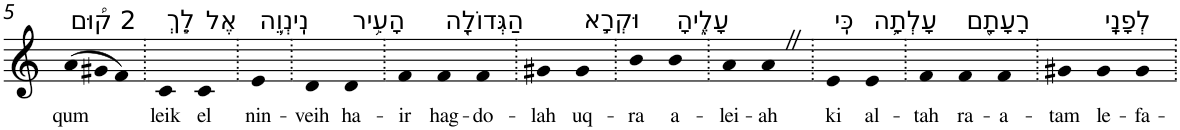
**kern	**text
*part1	*part1
*staff1	*staff1
*I"Piano	*
*I'Pno	*
!!LO:PB:g=z
*clefG2	*
*k[]	*
=5	=5
!LO:TX:a:t=2 ק֠וּם	!
!	!LO:LY:b
(>12a	qum
12g#X	.
12f)	.
=6.	=6.
!LO:TX:a:t=לֵ֧ךְ	!
!	!LO:LY:b
4c	leik
!LO:TX:a:t=אֶל	!
!	!LO:LY:b
4c	el
=7.	=7.
!LO:TX:a:t=נִֽינְוֵ֛ה	!
!	!LO:LY:b
4e	nin-
=8.	=8.
!	!LO:LY:b
4d	-veih
!LO:TX:a:t=הָעִ֥יר	!
!	!LO:LY:b
4d	ha-
=9.	=9.
!	!LO:LY:b
4f	-ir
!LO:TX:a:t=הַגְּדוֹלָ֖ה	!
!	!LO:LY:b
4f	hag-
!	!LO:LY:b
4f	-do-
=10.	=10.
!	!LO:LY:b
4g#X	-lah
!LO:TX:a:t=וּקְרָ֣א	!
!	!LO:LY:b
4g#	uq-
=11.	=11.
!	!LO:LY:b
4b	-ra
!LO:TX:a:t=עָלֶ֑יהָ	!
!	!LO:LY:b
4b	a-
=12.	=12.
!	!LO:LY:b
4a	-lei-
!	!LO:LY:b
4aZ	-ah
=13.	=13.
!LO:TX:a:t=כִּֽי	!
!	!LO:LY:b
4e	ki
!LO:TX:a:t=עָלְתָ֥ה	!
!	!LO:LY:b
4e	al-
=14.	=14.
!	!LO:LY:b
4f	-tah
!LO:TX:a:t=רָעָתָ֖ם	!
!	!LO:LY:b
4f	ra-
!	!LO:LY:b
4f	-a-
=15.	=15.
!	!LO:LY:b
4g#X	-tam
!LO:TX:a:t=לְפָנָֽי	!
!	!LO:LY:b
4g#	le-
!	!LO:LY:b
4g#	-fa-
=.	=.
*-	*-
